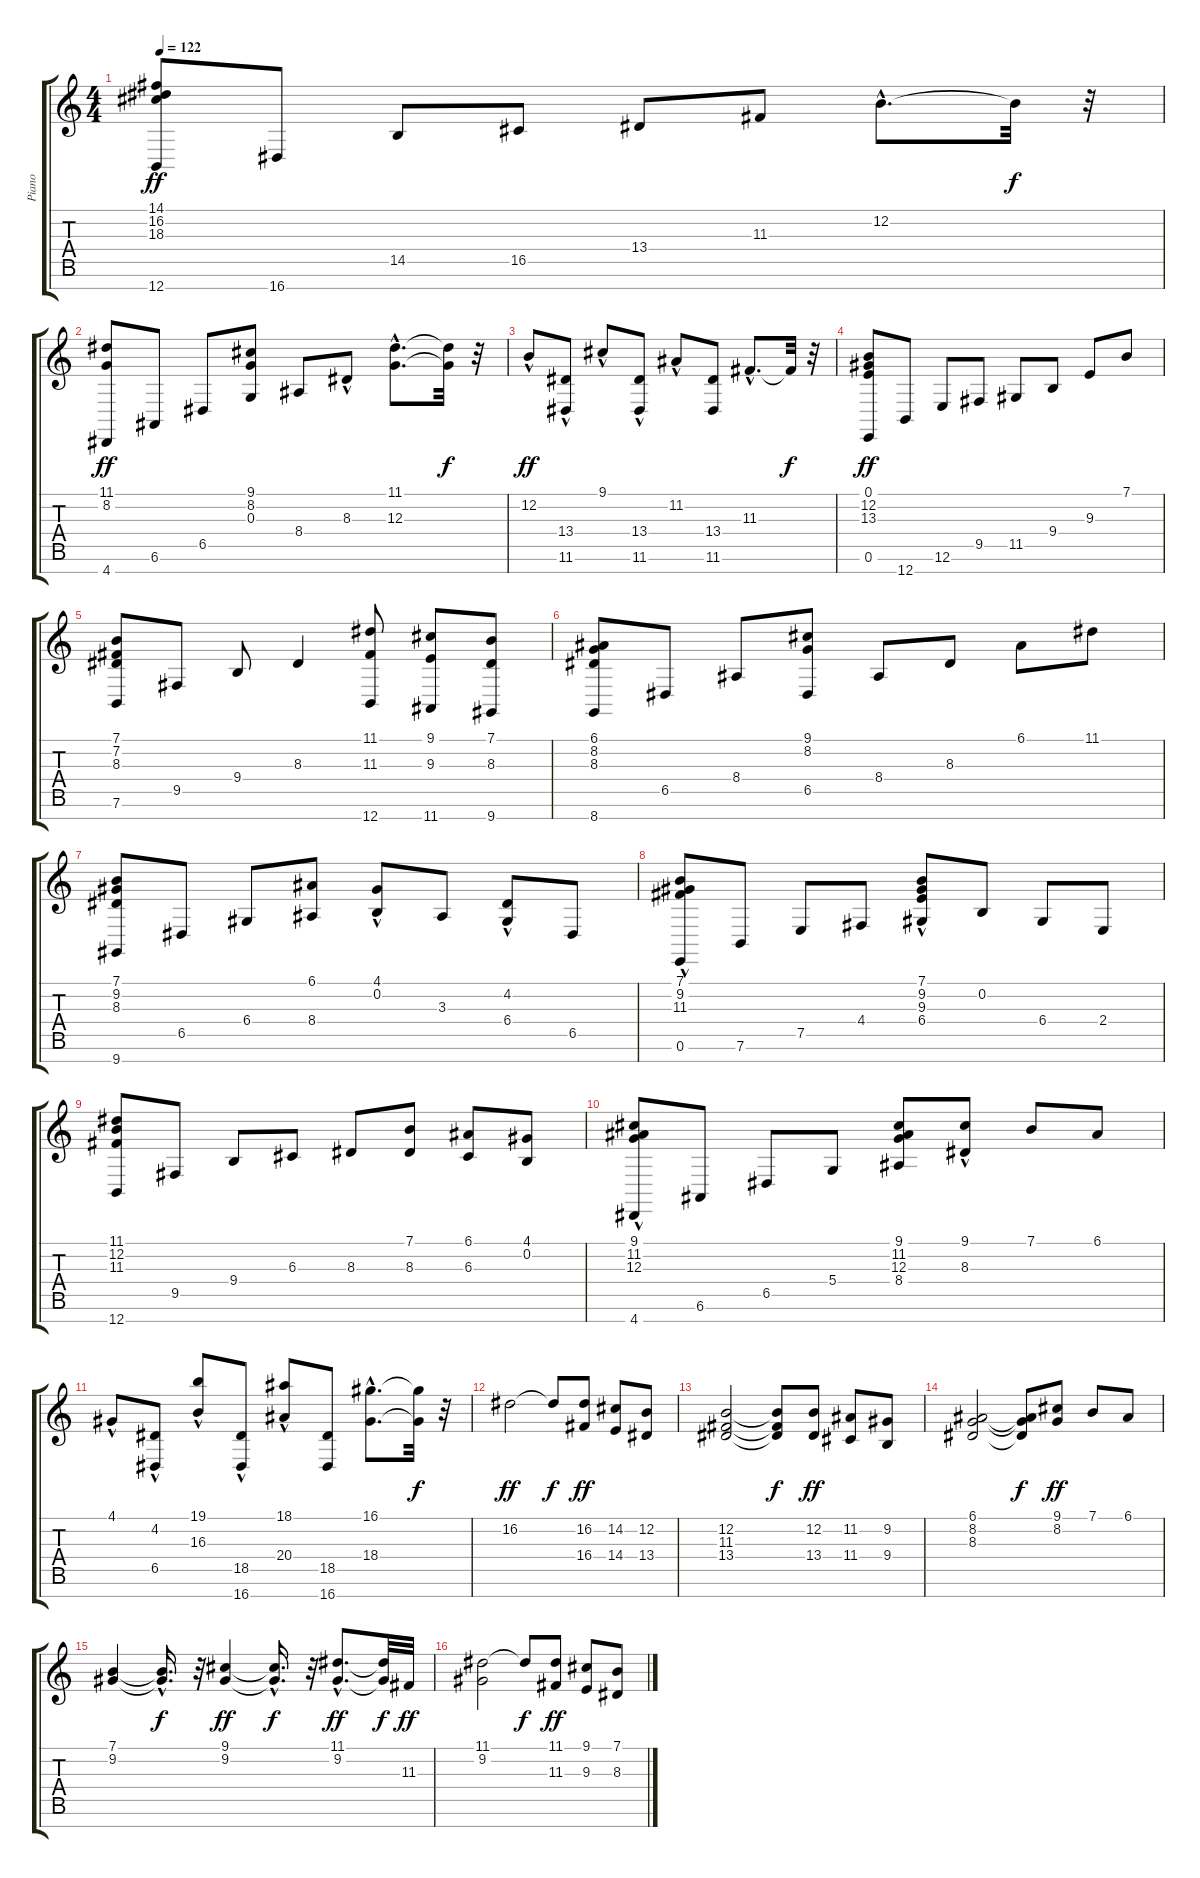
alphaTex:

\track ("Piano" "Piano") {instrument brightacousticpiano}
\staff {score tabs}
\tuning (E4 B3 G3 D3 A2 E2 B1) {hide}
\ts (4 4)
\tempo 122
\clef g2
\ks c
(14.1 16.2 18.3 12.7).8{dy ff} 16.7.8 14.5.8 16.5.8 13.4.8 11.3.8 12.2{hac}.8{d} 12.2{t}.32{dy f} r.32 |
(11.1 8.2 4.7).8{dy ff} 6.6.8 6.5.8 (9.1 8.2 0.3).8 8.4.8 8.3{hac}.8 (11.1{hac} 12.3{hac}).8{d} (11.1{t} 12.3{t}).32{dy f} r.32 |
12.2{hac}.8{dy ff} (13.4{hac} 11.6{hac}).8 9.1{hac}.8 (13.4{hac} 11.6{hac}).8 11.2{hac}.8 (13.4 11.6).8 11.3{hac}.8{d} 11.3{t}.32{dy f} r.32 |
(0.1 12.2 13.3 0.6).8{dy ff} 12.7.8 12.6.8 9.5.8 11.5.8 9.4.8 9.3.8 7.1.8 |
(7.1 7.2 8.3 7.6).8 9.5.8 9.4.8 8.3.4 (11.1 11.3 12.7).8 (9.1 9.3 11.7).8 (7.1 8.3 9.7).8 |
(6.1 8.2 8.3 8.7).8 6.5.8 8.4.8 (9.1 8.2 6.5).8 8.4.8 8.3.8 6.1.8 11.1.8 |
(7.1 9.2 8.3 9.7).8 6.5.8 6.4.8 (6.1 8.4).8 (4.1{hac} 0.2).8 3.3.8 (4.2{hac} 6.4).8 6.5.8 |
(7.1{hac} 9.2{hac} 11.3{hac} 0.6).8 7.6.8 7.5.8 4.4.8 (7.1{hac} 9.2{hac} 9.3{hac} 6.4).8 0.2.8 6.4.8 2.4.8 |
(11.1 12.2 11.3 12.7).8 9.5.8 9.4.8 6.3.8 8.3.8 (7.1 8.3).8 (6.1 6.3).8 (4.1 0.2).8 |
(9.1{hac} 11.2{hac} 12.3{hac} 4.7).8 6.6.8 6.5.8 5.4.8 (9.1 11.2 12.3 8.4).8 (9.1 8.3{hac}).8 7.1.8 6.1.8 |
4.1{hac}.8 (4.2{hac} 6.5{hac}).8 (19.1{hac} 16.3{hac}).8 (18.5{hac} 16.7{hac}).8 (18.1{hac} 20.4{hac}).8 (18.5 16.7).8 (16.1{hac} 18.4{hac}).8{d} (16.1{t} 18.4{t}).32{dy f} r.32 |
16.2.2{dy ff} 16.2{t}.8{dy f} (16.2 16.4).8{dy ff} (14.2 14.4).8 (12.2 13.4).8 |
(12.2 11.3 13.4).2 (12.2{t} 11.3{t} 13.4{t}).8{dy f} (12.2 13.4).8{dy ff} (11.2 11.4).8 (9.2 9.4).8 |
(6.1 8.2 8.3).2 (6.1{t} 8.2{t} 8.3{t}).8{dy f} (9.1 8.2).8{dy ff} 7.1.8 6.1.8 |
(7.1 9.2).4 (7.1{hac t} 9.2{hac t}).16{d dy f} r.32 (9.1 9.2).4{dy ff} (9.1{hac t} 9.2{hac t}).16{d dy f} r.32 (11.1{hac} 9.2{hac}).8{d dy ff} (11.1{t} 9.2{t}).32{dy f} 11.3.32{dy ff} |
(11.1 9.2).2 11.1{t}.8{dy f} (11.1 11.3).8{dy ff} (9.1 9.3).8 (7.1 8.3).8
